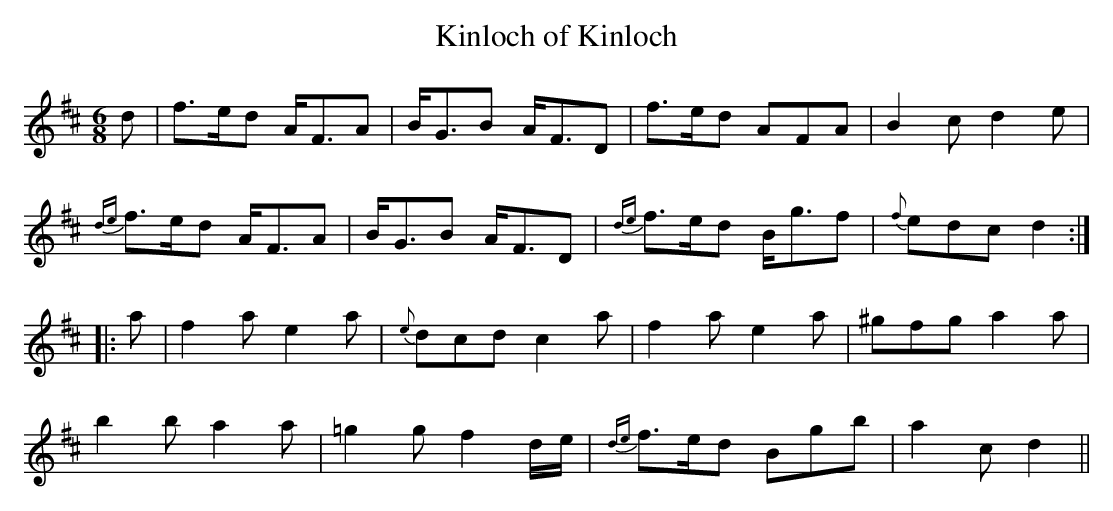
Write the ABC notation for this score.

X:1
T:Kinloch of Kinloch
M:6/8
L:1/8
K:D
d|f>ed A<FA|B<GB A<FD|f>ed AFA|B2c d2e|
{de}f>ed A<FA|B<GB A<FD|{de}f>ed B<gf|{f}edc d2:|
|:a|f2a e2a|{e}dcd c2a|f2a e2a|^gfg a2a|
b2b a2a|=g2g f2 d/e/|{de}f>ed Bgb|a2 c d2||
